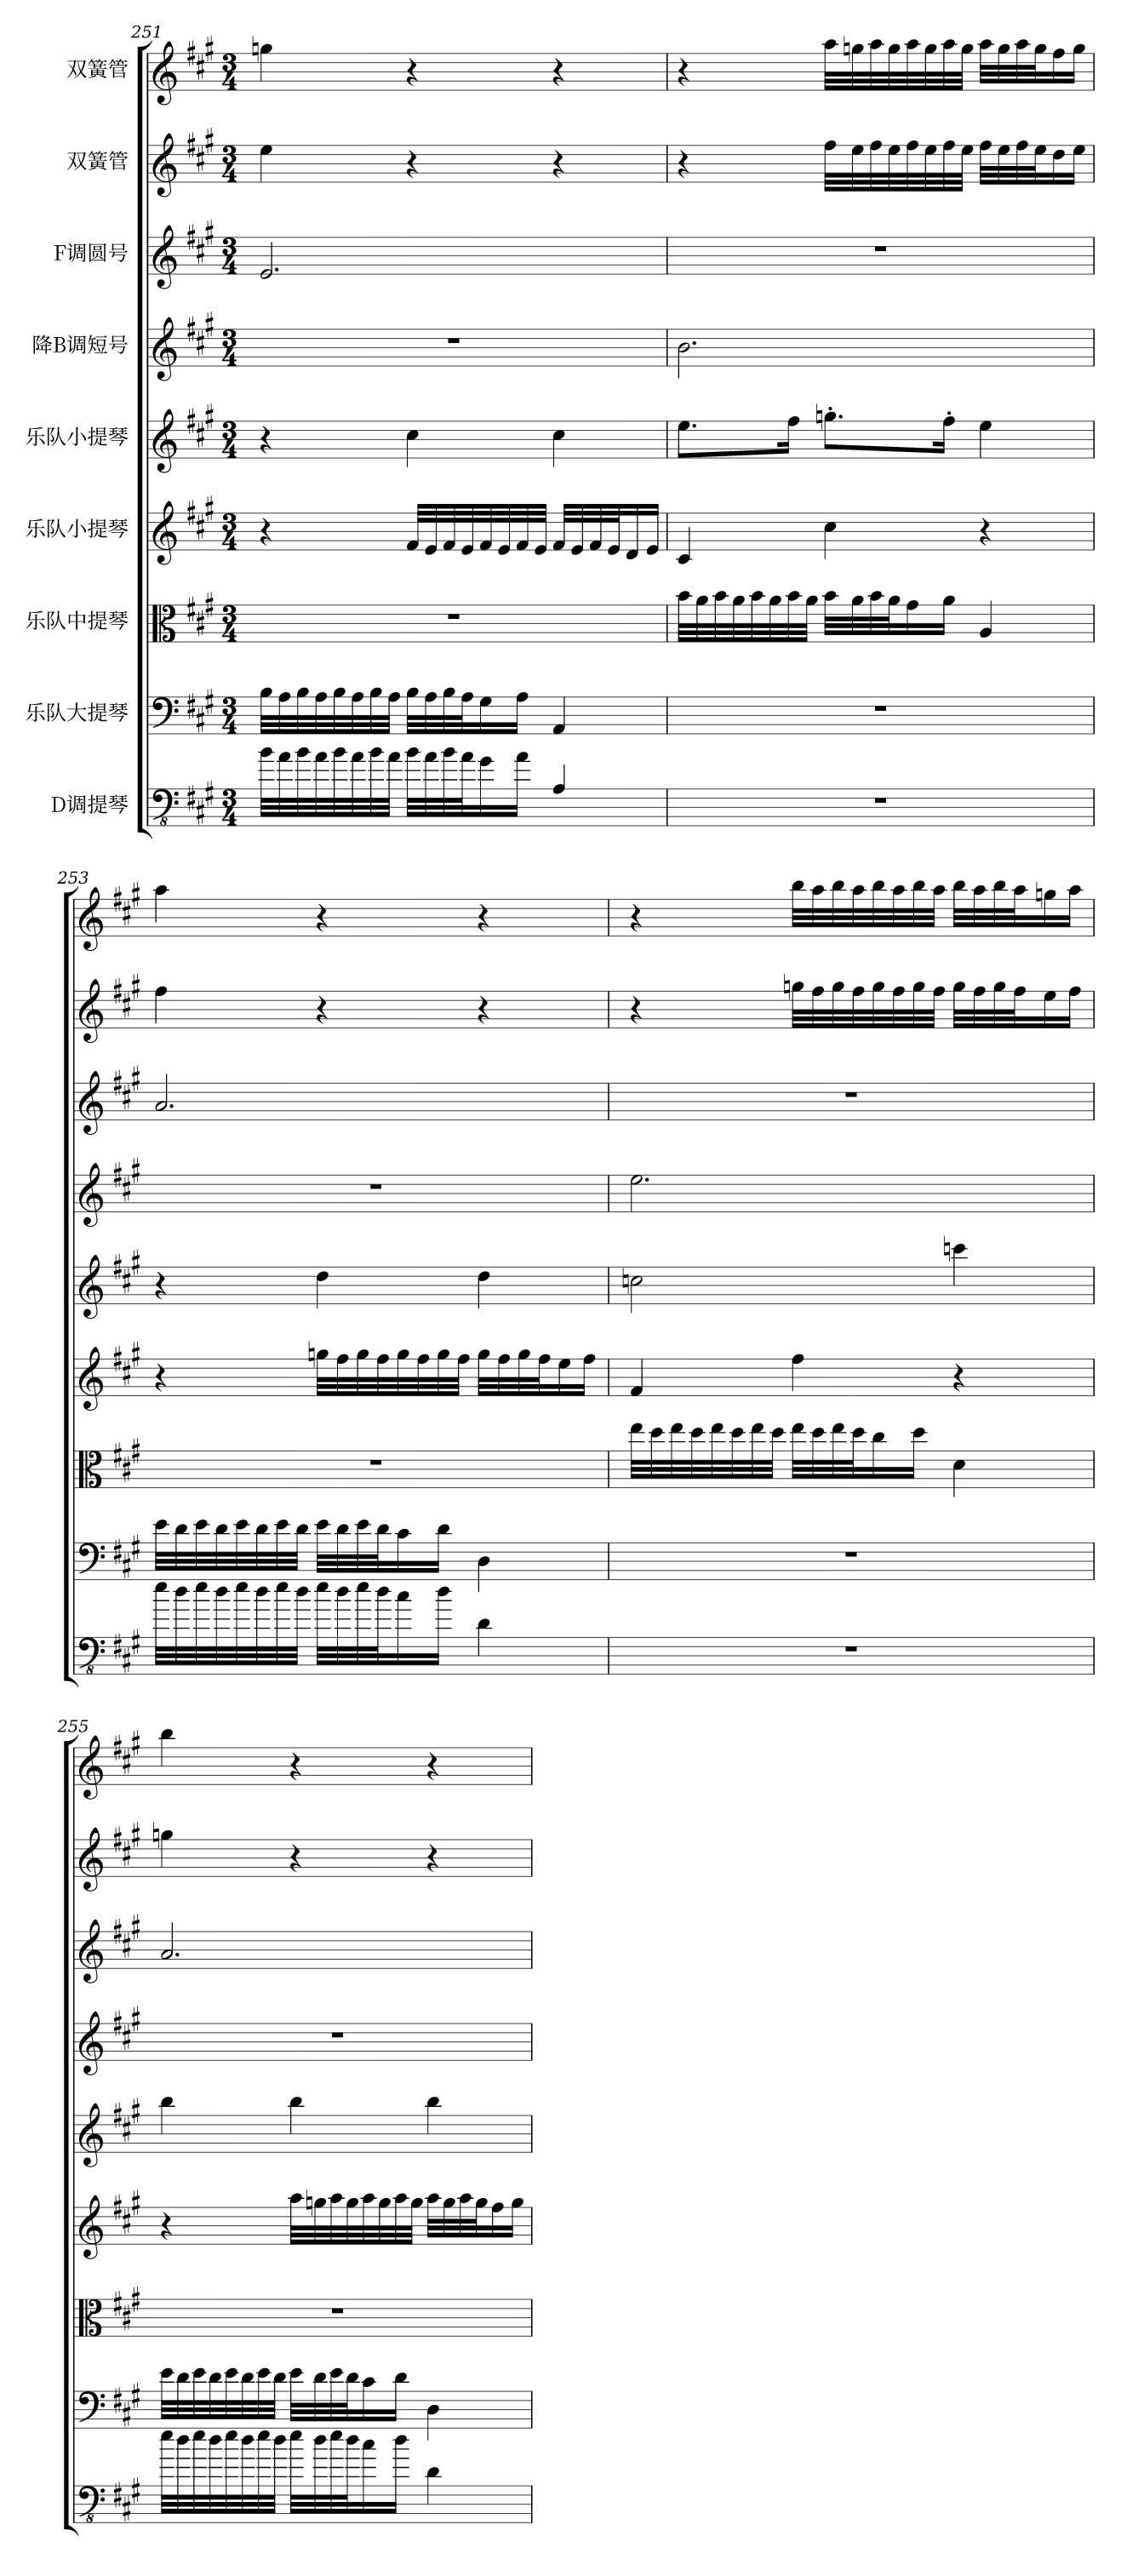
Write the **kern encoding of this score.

**kern	**kern	**kern	**kern	**kern	**kern	**kern	**kern	**kern
*part9	*part8	*part7	*part6	*part5	*part4	*part3	*part2	*part1
*staff9	*staff8	*staff7	*staff6	*staff5	*staff4	*staff3	*staff2	*staff1
*I"D调提琴	*I"乐队大提琴	*I"乐队中提琴	*I"乐队小提琴	*I"乐队小提琴	*I"降B调短号	*I"F调圆号	*I"双簧管	*I"双簧管
!!LO:PB:g=z
*clefFv4	*clefF4	*clefC3	*clefG2	*clefG2	*clefG2	*clefG2	*clefG2	*clefG2
*ITrd7c12	*	*	*	*	*ITrd1c2	*ITrd4c7	*	*
*k[f#c#g#]	*k[f#c#g#]	*k[f#c#g#]	*k[f#c#g#]	*k[f#c#g#]	*k[f#]	*k[f#c#]	*k[f#c#g#]	*k[f#c#g#]
*M3/4	*M3/4	*M3/4	*M3/4	*M3/4	*M3/4	*M3/4	*M3/4	*M3/4
=251	=251	=251	=251	=251	=251	=251	=251	=251
32BB\LLL	32B\LLL	2.r	4r	4r	2.r	2.A/	4ee\	4ggn\
32AA\	32A\	.	.	.	.	.	.	.
32BB\	32B\	.	.	.	.	.	.	.
32AA\	32A\	.	.	.	.	.	.	.
32BB\	32B\	.	.	.	.	.	.	.
32AA\	32A\	.	.	.	.	.	.	.
32BB\	32B\	.	.	.	.	.	.	.
32AA\JJJ	32A\JJJ	.	.	.	.	.	.	.
32BB\LLL	32B\LLL	.	32f#/LLL	4cc#\	.	.	4r	4r
32AA\	32A\	.	32e/	.	.	.	.	.
32BB\	32B\	.	32f#/	.	.	.	.	.
32AA\J	32A\J	.	32e/	.	.	.	.	.
16GG#\	16G#\	.	32f#/	.	.	.	.	.
.	.	.	32e/	.	.	.	.	.
16AA\JJ	16A\JJ	.	32f#/	.	.	.	.	.
.	.	.	32e/JJJ	.	.	.	.	.
4AAA/	4AA/	.	32f#/LLL	4cc#\	.	.	4r	4r
.	.	.	32e/	.	.	.	.	.
.	.	.	32f#/	.	.	.	.	.
.	.	.	32e/J	.	.	.	.	.
.	.	.	16d/	.	.	.	.	.
.	.	.	16e/JJ	.	.	.	.	.
!!LO:PB:g=z
=252	=252	=252	=252	=252	=252	=252	=252	=252
2.r	2.r	32b\LLL	4c#/	8.ee\L	2.a\	2.r	4r	4r
.	.	32a\	.	.	.	.	.	.
.	.	32b\	.	.	.	.	.	.
.	.	32a\	.	.	.	.	.	.
.	.	32b\	.	.	.	.	.	.
.	.	32a\	.	.	.	.	.	.
.	.	32b\	.	16ff#\Jk	.	.	.	.
.	.	32a\JJJ	.	.	.	.	.	.
.	.	32b\LLL	4cc#\	8.ggn'\L	.	.	32ff#\LLL	32aa\LLL
.	.	32a\	.	.	.	.	32ee\	32ggn\
.	.	32b\	.	.	.	.	32ff#\	32aa\
.	.	32a\J	.	.	.	.	32ee\	32gg\
.	.	16g#\	.	.	.	.	32ff#\	32aa\
.	.	.	.	.	.	.	32ee\	32gg\
.	.	16a\JJ	.	16ff#'\Jk	.	.	32ff#\	32aa\
.	.	.	.	.	.	.	32ee\JJJ	32gg\JJJ
.	.	4A/	4r	4ee\	.	.	32ff#\LLL	32aa\LLL
.	.	.	.	.	.	.	32ee\	32gg\
.	.	.	.	.	.	.	32ff#\	32aa\
.	.	.	.	.	.	.	32ee\J	32gg\J
.	.	.	.	.	.	.	16dd\	16ff#\
.	.	.	.	.	.	.	16ee\JJ	16gg\JJ
!!LO:PB:g=z
=253	=253	=253	=253	=253	=253	=253	=253	=253
32E\LLL	32e\LLL	2.r	4r	4r	2.r	2.d/	4ff#\	4aa\
32D\	32d\	.	.	.	.	.	.	.
32E\	32e\	.	.	.	.	.	.	.
32D\	32d\	.	.	.	.	.	.	.
32E\	32e\	.	.	.	.	.	.	.
32D\	32d\	.	.	.	.	.	.	.
32E\	32e\	.	.	.	.	.	.	.
32D\JJJ	32d\JJJ	.	.	.	.	.	.	.
32E\LLL	32e\LLL	.	32ggn\LLL	4dd\	.	.	4r	4r
32D\	32d\	.	32ff#\	.	.	.	.	.
32E\	32e\	.	32gg\	.	.	.	.	.
32D\J	32d\J	.	32ff#\	.	.	.	.	.
16C#\	16c#\	.	32gg\	.	.	.	.	.
.	.	.	32ff#\	.	.	.	.	.
16D\JJ	16d\JJ	.	32gg\	.	.	.	.	.
.	.	.	32ff#\JJJ	.	.	.	.	.
4DD\	4D\	.	32gg\LLL	4dd\	.	.	4r	4r
.	.	.	32ff#\	.	.	.	.	.
.	.	.	32gg\	.	.	.	.	.
.	.	.	32ff#\J	.	.	.	.	.
.	.	.	16ee\	.	.	.	.	.
.	.	.	16ff#\JJ	.	.	.	.	.
!!LO:PB:g=z
=254	=254	=254	=254	=254	=254	=254	=254	=254
2.r	2.r	32ee\LLL	4f#/	2ccn\	2.dd\	2.r	4r	4r
.	.	32dd\	.	.	.	.	.	.
.	.	32ee\	.	.	.	.	.	.
.	.	32dd\	.	.	.	.	.	.
.	.	32ee\	.	.	.	.	.	.
.	.	32dd\	.	.	.	.	.	.
.	.	32ee\	.	.	.	.	.	.
.	.	32dd\JJJ	.	.	.	.	.	.
.	.	32ee\LLL	4ff#\	.	.	.	32ggn\LLL	32bb\LLL
.	.	32dd\	.	.	.	.	32ff#\	32aa\
.	.	32ee\	.	.	.	.	32gg\	32bb\
.	.	32dd\J	.	.	.	.	32ff#\	32aa\
.	.	16cc#\	.	.	.	.	32gg\	32bb\
.	.	.	.	.	.	.	32ff#\	32aa\
.	.	16dd\JJ	.	.	.	.	32gg\	32bb\
.	.	.	.	.	.	.	32ff#\JJJ	32aa\JJJ
.	.	4d\	4r	4cccn\	.	.	32gg\LLL	32bb\LLL
.	.	.	.	.	.	.	32ff#\	32aa\
.	.	.	.	.	.	.	32gg\	32bb\
.	.	.	.	.	.	.	32ff#\J	32aa\J
.	.	.	.	.	.	.	16ee\	16ggn\
.	.	.	.	.	.	.	16ff#\JJ	16aa\JJ
!!LO:PB:g=z
=255	=255	=255	=255	=255	=255	=255	=255	=255
32E\LLL	32e\LLL	2.r	4r	4bb\	2.r	2.d/	4ggn\	4bb\
32D\	32d\	.	.	.	.	.	.	.
32E\	32e\	.	.	.	.	.	.	.
32D\	32d\	.	.	.	.	.	.	.
32E\	32e\	.	.	.	.	.	.	.
32D\	32d\	.	.	.	.	.	.	.
32E\	32e\	.	.	.	.	.	.	.
32D\JJJ	32d\JJJ	.	.	.	.	.	.	.
32E\LLL	32e\LLL	.	32aa\LLL	4bb\	.	.	4r	4r
32D\	32d\	.	32ggn\	.	.	.	.	.
32E\	32e\	.	32aa\	.	.	.	.	.
32D\J	32d\J	.	32gg\	.	.	.	.	.
16C#\	16c#\	.	32aa\	.	.	.	.	.
.	.	.	32gg\	.	.	.	.	.
16D\JJ	16d\JJ	.	32aa\	.	.	.	.	.
.	.	.	32gg\JJJ	.	.	.	.	.
4DD\	4D\	.	32aa\LLL	4bb\	.	.	4r	4r
.	.	.	32gg\	.	.	.	.	.
.	.	.	32aa\	.	.	.	.	.
.	.	.	32gg\J	.	.	.	.	.
.	.	.	16ff#\	.	.	.	.	.
.	.	.	16gg\JJ	.	.	.	.	.
=	=	=	=	=	=	=	=	=
*-	*-	*-	*-	*-	*-	*-	*-	*-
